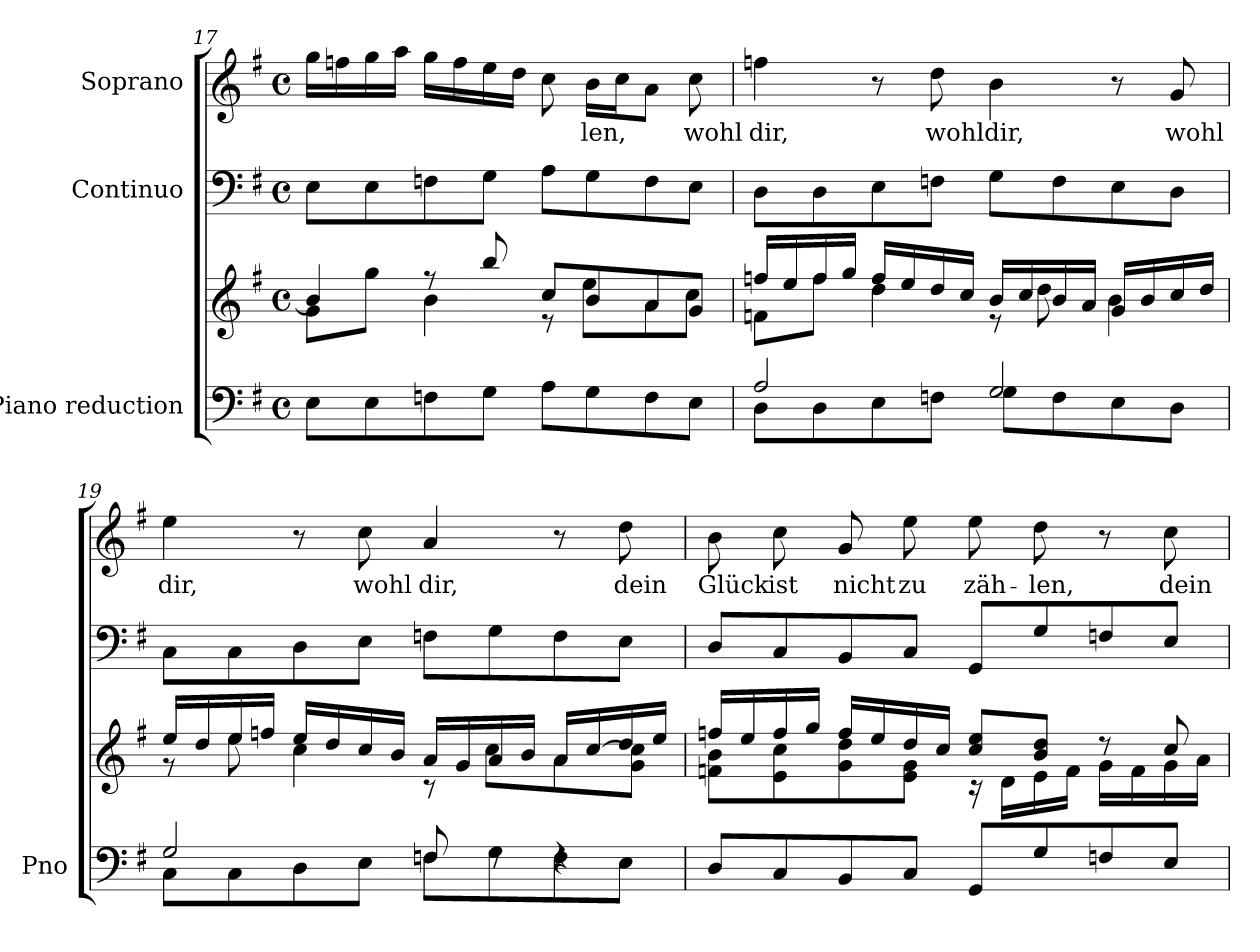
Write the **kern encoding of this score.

**kern	**kern	**kern	**kern	**text
*part3	*part3	*part2	*part1	*part1
*staff4	*staff3	*staff2	*staff1	*staff1
*I"Piano reduction	*	*I"Continuo	*I"Soprano	*
*I'Pno	*	*	*	*
!!LO:PB:g=z
*clefF4	*clefG2	*clefF4	*clefG2	*
*k[f#]	*k[f#]	*k[f#]	*k[f#]	*
*M4/4	*M4/4	*M4/4	*M4/4	*
*met(c)	*met(c)	*met(c)	*met(c)	*
=17	=17	=17	=17	=17
*	*^	*	*	*
8E\L	4b/]	8g\L	8E\L	16gg\LL	.
.	.	.	.	16ffn\	.
8E\	.	8gg\J	8E\	16gg\	.
.	.	.	.	16aa\JJ	.
8Fn\	8r	4b\	8Fn\	16gg\LL	.
.	.	.	.	16ff\	.
8G\J	8bb/	.	8G\J	16ee\	.
.	.	.	.	16dd\JJ	.
8A\L	8cc/L	8r	8A\L	8cc\	.
!	!	!	!	!	!LO:LY:b
8G\	8b/	8ee\L	8G\	16b\LL	-len,
.	.	.	.	16cc\J	.
8F\	8a/	8a\	8F\	8a\J	.
!	!	!	!	!	!LO:LY:b
8E\J	8g/J	8cc\J	8E\J	8cc\	wohl
=18	=18	=18	=18	=18	=18
*^	*	*	*	*	*
!	!	!	!	!	!	!LO:LY:b
2A/	8D\L	16ffn/LL	8fn\L	8D\L	4ffn\	dir,
.	.	16ee/	.	.	.	.
.	8D\	16ff/	8ff\J	8D\	.	.
.	.	16gg/JJ	.	.	.	.
.	8E\	16ff/LL	4dd\	8E\	8r	.
.	.	16ee/	.	.	.	.
!	!	!	!	!	!	!LO:LY:b
.	8Fn\J	16dd/	.	8Fn\J	8dd\	wohl
.	.	16cc/JJ	.	.	.	.
!	!	!	!	!	!	!LO:LY:b
2G/	8G\L	16b/LL	8r	8G\L	4b\	dir,
.	.	16cc/	.	.	.	.
.	8F\	16b/	8dd\	8F\	.	.
.	.	16a/JJ	.	.	.	.
.	8E\	16g/LL	4b\	8E\	8r	.
.	.	16b/	.	.	.	.
!	!	!	!	!	!	!LO:LY:b
.	8D\J	16cc/	.	8D\J	8g/	wohl
.	.	16dd/JJ	.	.	.	.
=19	=19	=19	=19	=19	=19	=19
!	!	!	!	!	!	!LO:LY:b
2G/	8C\L	16ee/LL	8r	8C\L	4ee\	dir,
.	.	16dd/	.	.	.	.
.	8C\	16ee/	8ee\	8C\	.	.
.	.	16ffn/JJ	.	.	.	.
.	8D\	16ee/LL	4cc\	8D\	8r	.
.	.	16dd/	.	.	.	.
!	!	!	!	!	!	!LO:LY:b
.	8E\J	16cc/	.	8E\J	8cc\	wohl
.	.	16b/JJ	.	.	.	.
!	!	!	!	!	!	!LO:LY:b
8Fn/	8F\L	16a/LL	8r	8Fn\L	4a/	dir,
.	.	16g/	.	.	.	.
8rF	8G\	16a/	8cc\L	8G\	.	.
.	.	16b/JJ	.	.	.	.
4rF	8F\	16a/LL	8a\	8F\	8r	.
.	.	[16cc/	.	.	.	.
!	!	!	!	!	!	!LO:LY:b
.	8E\J	16dd/	8g\ 8cc\]J	8E\J	8dd\	dein
.	.	16ee/JJ	.	.	.	.
*v	*v	*	*	*	*	*
!!LO:LB:g=z
=20	=20	=20	=20	=20	=20
!	!	!	!	!	!LO:LY:b
8D/L	16ffn/LL	8fn\ 8b\L	8D/L	8b\	Glück
.	16ee/	.	.	.	.
!	!	!	!	!	!LO:LY:b
8C/	16ff/	8e\ 8cc\	8C/	8cc\	ist
.	16gg/JJ	.	.	.	.
!	!	!	!	!	!LO:LY:b
8BB/	16ff/LL	8g\ 8dd\	8BB/	8g/	nicht
.	16ee/	.	.	.	.
!	!	!	!	!	!LO:LY:b
8C/J	16dd/	8e\ 8g\J	8C/J	8ee\	zu
.	16cc/JJ	.	.	.	.
!	!	!	!	!	!LO:LY:b
8GG/L	8cc/ 8ee/L	16r	8GG/L	8ee\	zäh-
.	.	16d\LL	.	.	.
!	!	!	!	!	!LO:LY:b
8G/	8b/ 8dd/J	16e\	8G/	8dd\	-len,
.	.	16f\JJ	.	.	.
8Fn/	8r	16g\LL	8Fn/	8r	.
.	.	16f\	.	.	.
!	!	!	!	!	!LO:LY:b
8E/J	8cc/	16g\	8E/J	8cc\	dein
.	.	16a\JJ	.	.	.
*	*v	*v	*	*	*
=	=	=	=	=
*-	*-	*-	*-	*-
